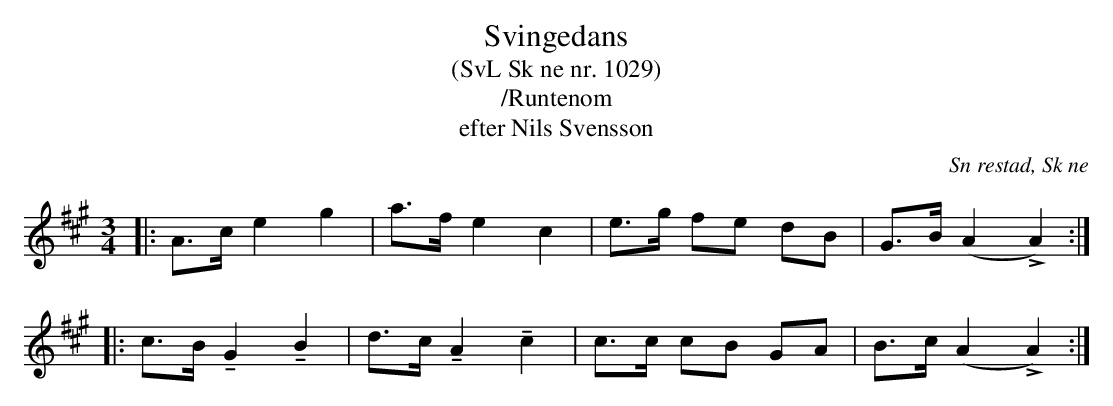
X:1
T:Svingedans
T:(SvL Sk ne nr. 1029)
T:/Runtenom
T:efter Nils Svensson
O:Sn restad, Sk ne
M:3/4
L:1/8
Q:1/4=108
K:A
|: A>c e2 g2 | a>f e2 c2 | e>g fe dB | G>B (A2 LA2) :|
|: c>B !tenuto!G2 !tenuto!B2 | d>c !tenuto!A2 !tenuto!c2 | c>c cB GA | B>c (A2 LA2) :|
